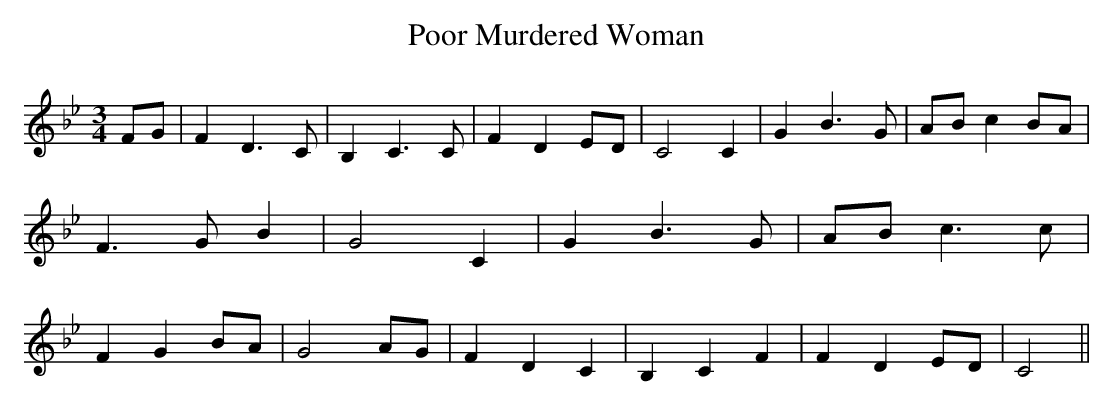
X:1
T:Poor Murdered Woman
M:3/4
L:1/4
K:Bb
 F/2G/2| F D3/2 C/2| B, C3/2 C/2| F DE/2-D/2| C2 C| G B3/2 G/2|A/2-B/2 cB/2-A/2|\
 F3/2 G/2 B| G2 C| G B3/2 G/2|A/2-B/2 c3/2 c/2| F GB/2-A/2| G2 A/2G/2|\
 F D C| B, C F| F DE/2-D/2| C2||
